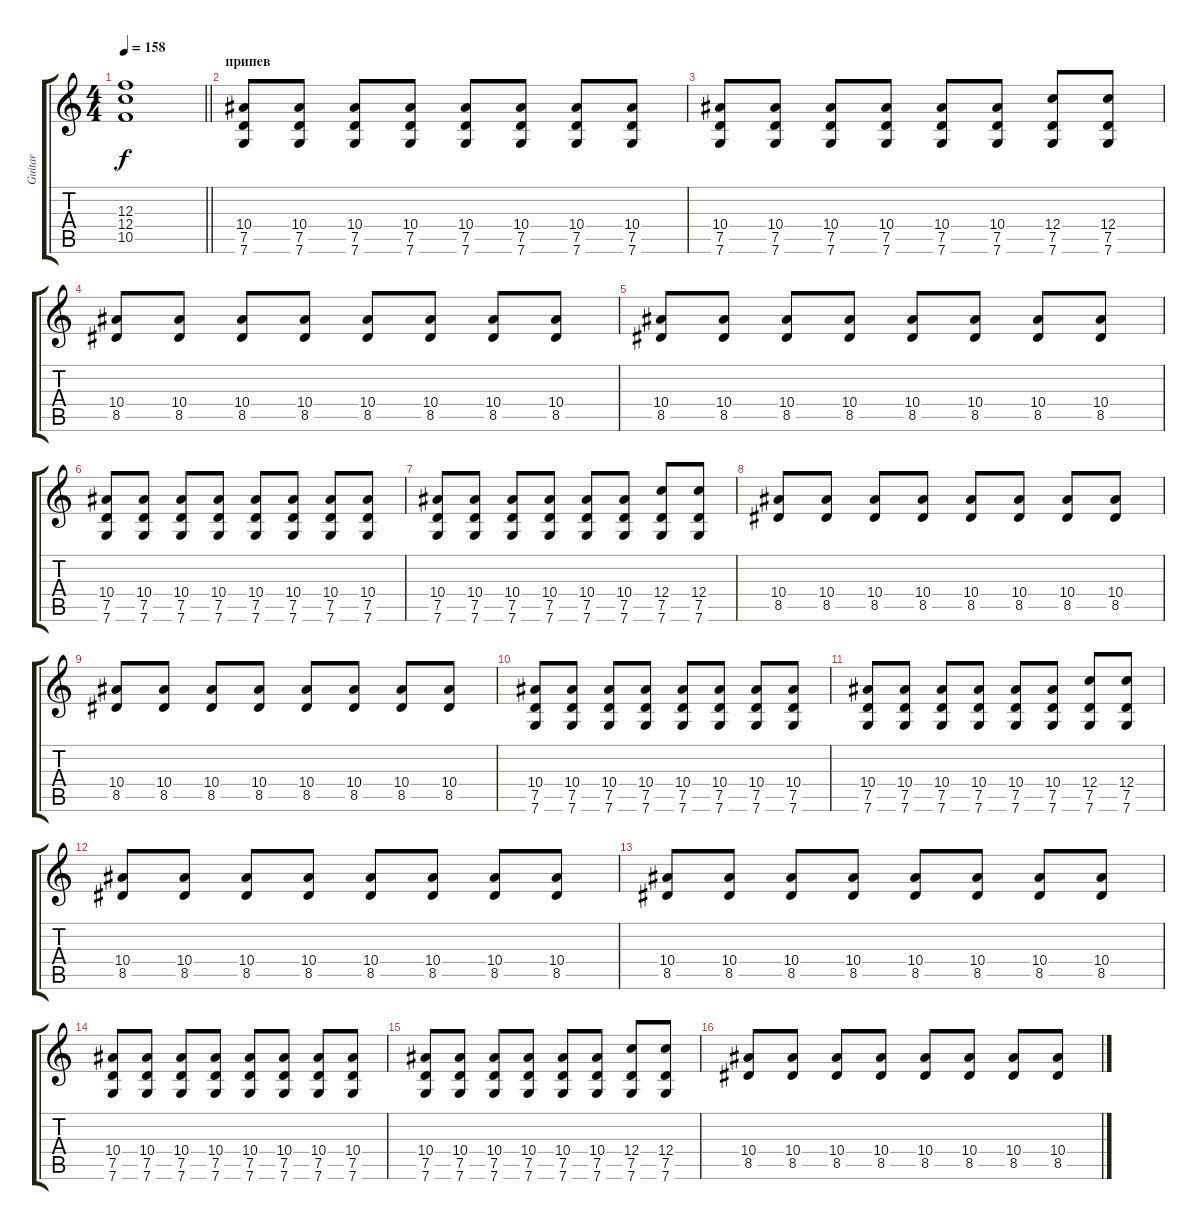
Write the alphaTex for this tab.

\track ("Guitar" "Guitar") {instrument distortionguitar}
\staff {score tabs}
\tuning (D4 A3 F3 C3 G2 C2) {hide}
\ts (4 4)
\tempo 158
\clef g2
\barLineRight lightlight
\ks c
(12.3 12.4 10.5).1{dy f} |
\section ("" "припев")
(10.4 7.5 7.6).8{instrument distortionguitar} (10.4 7.5 7.6).8 (10.4 7.5 7.6).8 (10.4 7.5 7.6).8 (10.4 7.5 7.6).8 (10.4 7.5 7.6).8 (10.4 7.5 7.6).8 (10.4 7.5 7.6).8 |
(10.4 7.5 7.6).8 (10.4 7.5 7.6).8 (10.4 7.5 7.6).8 (10.4 7.5 7.6).8 (10.4 7.5 7.6).8 (10.4 7.5 7.6).8 (12.4 7.5 7.6).8 (12.4 7.5 7.6).8 |
(10.4 8.5).8 (10.4 8.5).8 (10.4 8.5).8 (10.4 8.5).8 (10.4 8.5).8 (10.4 8.5).8 (10.4 8.5).8 (10.4 8.5).8 |
(10.4 8.5).8 (10.4 8.5).8 (10.4 8.5).8 (10.4 8.5).8 (10.4 8.5).8 (10.4 8.5).8 (10.4 8.5).8 (10.4 8.5).8 |
(10.4 7.5 7.6).8 (10.4 7.5 7.6).8 (10.4 7.5 7.6).8 (10.4 7.5 7.6).8 (10.4 7.5 7.6).8 (10.4 7.5 7.6).8 (10.4 7.5 7.6).8 (10.4 7.5 7.6).8 |
(10.4 7.5 7.6).8 (10.4 7.5 7.6).8 (10.4 7.5 7.6).8 (10.4 7.5 7.6).8 (10.4 7.5 7.6).8 (10.4 7.5 7.6).8 (12.4 7.5 7.6).8 (12.4 7.5 7.6).8 |
(10.4 8.5).8 (10.4 8.5).8 (10.4 8.5).8 (10.4 8.5).8 (10.4 8.5).8 (10.4 8.5).8 (10.4 8.5).8 (10.4 8.5).8 |
(10.4 8.5).8 (10.4 8.5).8 (10.4 8.5).8 (10.4 8.5).8 (10.4 8.5).8 (10.4 8.5).8 (10.4 8.5).8 (10.4 8.5).8 |
(10.4 7.5 7.6).8 (10.4 7.5 7.6).8 (10.4 7.5 7.6).8 (10.4 7.5 7.6).8 (10.4 7.5 7.6).8 (10.4 7.5 7.6).8 (10.4 7.5 7.6).8 (10.4 7.5 7.6).8 |
(10.4 7.5 7.6).8 (10.4 7.5 7.6).8 (10.4 7.5 7.6).8 (10.4 7.5 7.6).8 (10.4 7.5 7.6).8 (10.4 7.5 7.6).8 (12.4 7.5 7.6).8 (12.4 7.5 7.6).8 |
(10.4 8.5).8 (10.4 8.5).8 (10.4 8.5).8 (10.4 8.5).8 (10.4 8.5).8 (10.4 8.5).8 (10.4 8.5).8 (10.4 8.5).8 |
(10.4 8.5).8 (10.4 8.5).8 (10.4 8.5).8 (10.4 8.5).8 (10.4 8.5).8 (10.4 8.5).8 (10.4 8.5).8 (10.4 8.5).8 |
(10.4 7.5 7.6).8 (10.4 7.5 7.6).8 (10.4 7.5 7.6).8 (10.4 7.5 7.6).8 (10.4 7.5 7.6).8 (10.4 7.5 7.6).8 (10.4 7.5 7.6).8 (10.4 7.5 7.6).8 |
(10.4 7.5 7.6).8 (10.4 7.5 7.6).8 (10.4 7.5 7.6).8 (10.4 7.5 7.6).8 (10.4 7.5 7.6).8 (10.4 7.5 7.6).8 (12.4 7.5 7.6).8 (12.4 7.5 7.6).8 |
(10.4 8.5).8 (10.4 8.5).8 (10.4 8.5).8 (10.4 8.5).8 (10.4 8.5).8 (10.4 8.5).8 (10.4 8.5).8 (10.4 8.5).8
